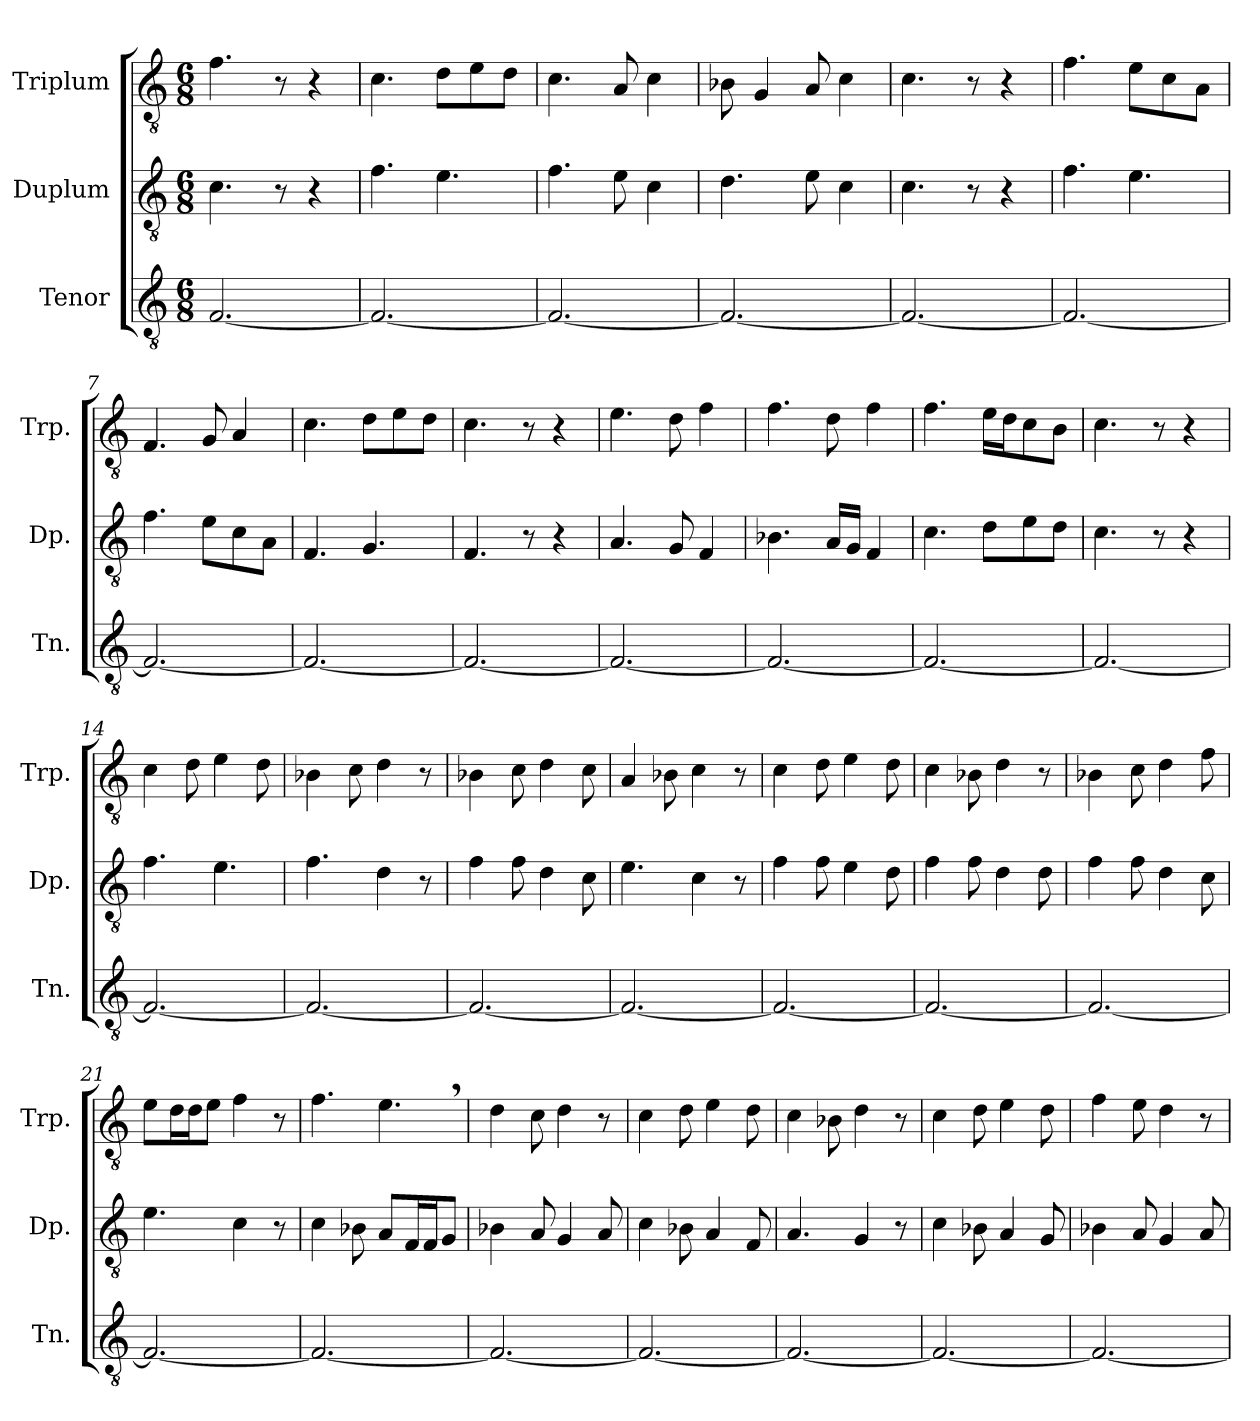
**kern	**kern	**kern
*part3	*part2	*part1
*staff3	*staff2	*staff1
*I"Tenor	*I"Duplum	*I"Triplum
*I'Tn.	*I'Dp.	*I'Trp.
*clefGv2	*clefGv2	*clefGv2
*k[]	*k[]	*k[]
*M6/8	*M6/8	*M6/8
=1	=1	=1
[2.F/	4.c\	4.f\
.	8r	8r
.	4r	4r
=2	=2	=2
2.F/_	4.f\	4.c\
.	4.e\	8d\L
.	.	8e\
.	.	8d\J
=3	=3	=3
2.F/_	4.f\	4.c\
.	8e\	8A/
.	4c\	4c\
=4	=4	=4
2.F/_	4.d\	8B-i\
.	.	4G/
.	8e\	8A/
.	4c\	4c\
=5	=5	=5
2.F/_	4.c\	4.c\
.	8r	8r
.	4r	4r
=6	=6	=6
2.F/_	4.f\	4.f\
.	4.e\	8e\L
.	.	8c\
.	.	8A\J
=7	=7	=7
2.F/_	4.f\	4.F/
.	8e\L	8G/
.	8c\	4A/
.	8A\J	.
=8	=8	=8
2.F/_	4.F/	4.c\
.	4.G/	8d\L
.	.	8e\
.	.	8d\J
=9	=9	=9
2.F/_	4.F/	4.c\
.	8r	8r
.	4r	4r
!!LO:LB:g=z
=10	=10	=10
2.F/_	4.A/	4.e\
.	8G/	8d\
.	4F/	4f\
=11	=11	=11
2.F/_	4.B-X\	4.f\
.	16A/LL	8d\
.	16G/JJ	.
.	4F/	4f\
=12	=12	=12
2.F/_	4.c\	4.f\
.	8d\L	16e\LL
.	.	16d\J
.	8e\	8c\
.	8d\J	8B\J
=13	=13	=13
2.F/_	4.c\	4.c\
.	8r	8r
.	4r	4r
=14	=14	=14
2.F/_	4.f\	4c\
.	.	8d\
.	4.e\	4e\
.	.	8d\
=15	=15	=15
2.F/_	4.f\	4B-X\
.	.	8c\
.	4d\	4d\
.	8r	8r
=16	=16	=16
2.F/_	4f\	4B-X\
.	8f\	8c\
.	4d\	4d\
.	8c\	8c\
=17	=17	=17
2.F/_	4.e\	4A/
.	.	8B-X\
.	4c\	4c\
.	8r	8r
=18	=18	=18
2.F/_	4f\	4c\
.	8f\	8d\
.	4e\	4e\
.	8d\	8d\
!!LO:LB:g=z
=19	=19	=19
2.F/_	4f\	4c\
.	8f\	8B-X\
.	4d\	4d\
.	8d\	8r
=20	=20	=20
2.F/_	4f\	4B-X\
.	8f\	8c\
.	4d\	4d\
.	8c\	8f\
=21	=21	=21
2.F/_	4.e\	8e\L
*	*	*tremolo
.	.	16d\
.	.	16d\
*	*	*Xtremolo
.	.	8e\J
.	4c\	4f\
.	8r	8r
=22	=22	=22
2.F/_	4c\	4.f\
.	8B-X\	.
.	8A/L	4.e,\
*	*tremolo	*
.	16F/	.
.	16F/	.
*	*Xtremolo	*
.	8G/J	.
=23	=23	=23
2.F/_	4B-X\	4d\
.	8A/	8c\
.	4G/	4d\
.	8A/	8r
=24	=24	=24
2.F/_	4c\	4c\
.	8B-X\	8d\
.	4A/	4e\
.	8F/	8d\
=25	=25	=25
2.F/_	4.A/	4c\
.	.	8B-X\
.	4G/	4d\
.	8r	8r
=26	=26	=26
2.F/_	4c\	4c\
.	8B-X\	8d\
.	4A/	4e\
.	8G/	8d\
!!LO:PB:g=z
=27	=27	=27
2.F/_	4B-X\	4f\
.	8A/	8e\
.	4G/	4d\
.	8A/	8r
=	=	=
*-	*-	*-
